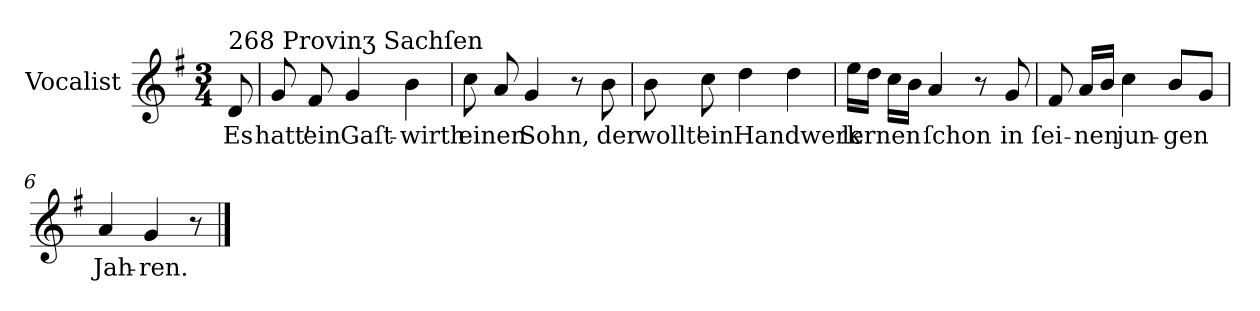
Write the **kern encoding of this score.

**kern	**text
*part1	*part1
*staff1	*staff1
*I"Vocalist	*
*k[f#]	*
*G:	*
*M3/4	*
=	=
!LO:TX:a:t=268 Provinʒ Sachſen	!
8d	Es
=1	=1
8g	hatt'
8f#	ein
4g	Gaſt-
4b	-wirth
=2	=2
8cc	einen
8a	.
4g	Sohn,
8r	.
8b	der
=3	=3
8b	wollt'
8cc	ein
4dd	Handwerk
4dd	.
=4	=4
16eeLL	lernen
16ddJJ	.
16ccLL	.
16bJJ	.
4a	ſchon
8r	.
8g	in
=5	=5
8f#	ſei-
16aLL	-nen
16bJJ	.
4cc	jun-
8bL	-gen
8gJ	.
=6	=6
4a	Jah-
4g	-ren.
8r	.
==	==
*-	*-
